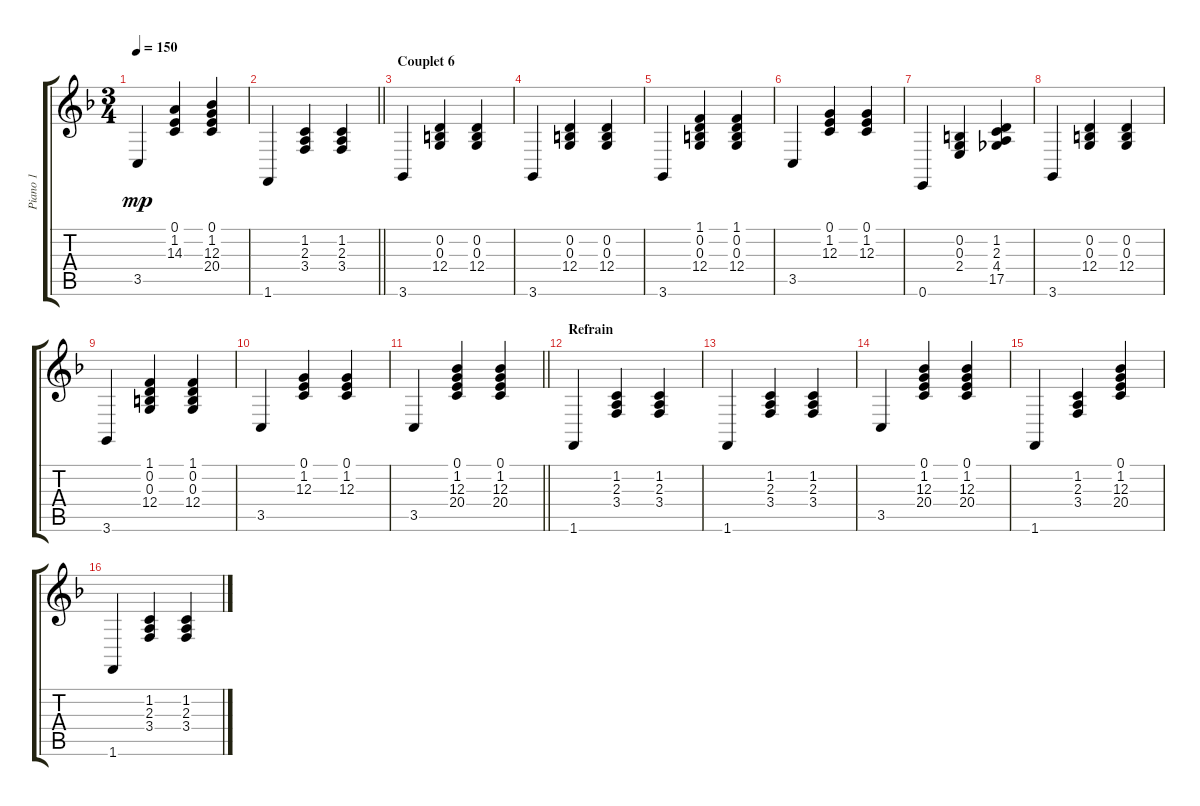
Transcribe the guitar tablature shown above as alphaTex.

\track ("Piano 1" "Piano 1") {instrument acousticgrandpiano}
\staff {score tabs}
\tuning (E4 B3 G3 D3 A2 E2) {hide}
\ts (3 4)
\tempo 150
\clef g2
\ks f
3.5.4{dy mp} (0.1 1.2 14.3).4 (0.1 1.2 12.3 20.4).4 |
\barLineRight lightlight
1.6.4 (1.2 2.3 3.4).4 (1.2 2.3 3.4).4 |
\section ("" "Couplet 6")
3.6.4 (0.2 0.3 12.4).4 (0.2 0.3 12.4).4 |
3.6.4 (0.2 0.3 12.4).4 (0.2 0.3 12.4).4 |
3.6.4 (1.1 0.2 0.3 12.4).4 (1.1 0.2 0.3 12.4).4 |
3.5.4 (0.1 1.2 12.3).4 (0.1 1.2 12.3).4 |
0.6.4 (0.2 0.3 2.4).4 (1.2 2.3 4.4 17.5).4 |
3.6.4 (0.2 0.3 12.4).4 (0.2 0.3 12.4).4 |
3.6.4 (1.1 0.2 0.3 12.4).4 (1.1 0.2 0.3 12.4).4 |
3.5.4 (0.1 1.2 12.3).4 (0.1 1.2 12.3).4 |
\barLineRight lightlight
3.5.4 (0.1 1.2 12.3 20.4).4 (0.1 1.2 12.3 20.4).4 |
\section ("" "Refrain")
1.6.4 (1.2 2.3 3.4).4 (1.2 2.3 3.4).4 |
1.6.4 (1.2 2.3 3.4).4 (1.2 2.3 3.4).4 |
3.5.4 (0.1 1.2 12.3 20.4).4 (0.1 1.2 12.3 20.4).4 |
1.6.4 (1.2 2.3 3.4).4 (0.1 1.2 12.3 20.4).4 |
1.6.4 (1.2 2.3 3.4).4 (1.2 2.3 3.4).4
